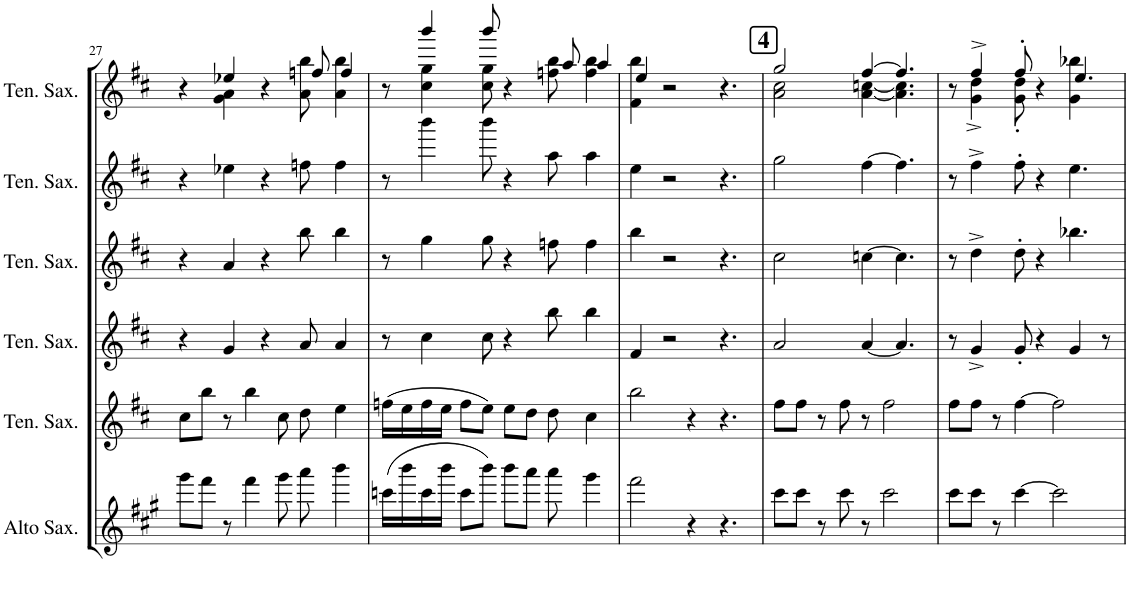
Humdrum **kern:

**kern	**kern	**kern	**kern	**kern	**kern
*part6	*part5	*part4	*part3	*part2	*part1
*staff6	*staff5	*staff4	*staff3	*staff2	*staff1
*I"Solo Alto Saxophone	*I"Solo Tenor Saxophone	*I"Tenor Saxophone 3	*I"Tenor Saxophone 2	*I"Tenor Saxophone 1	*I"Tenor Saxophone
*I'Alto Sax.	*I'Ten. Sax.	*I'Ten. Sax.	*I'Ten. Sax.	*I'Ten. Sax.	*I'Ten. Sax.
!!LO:PB:g=z
*clefG2	*clefG2	*clefG2	*clefG2	*clefG2	*clefG2
*Trd5c9	*Trd1c2	*Trd1c2	*Trd1c2	*Trd1c2	*Trd1c2
*k[f#c#g#]	*k[f#c#]	*k[f#c#]	*k[f#c#]	*k[f#c#]	*k[f#c#]
*M9/8	*M9/8	*M9/8	*M9/8	*M9/8	*M9/8
=27	=27	=27	=27	=27	=27
*	*	*	*	*	*^
8ggg#\L	8cc#\L	4r	4r	4r	4r	4ryy
8fff#\J	8bb\J	.	.	.	.	.
8r	8r	4g/	4a/	4ee-X\	4ee-X/	4g\ 4a\
4fff#\	4bb\	.	.	.	.	.
.	.	4r	4r	4r	4r	4ryy
8ggg#\	8cc#\	.	.	.	.	.
8aaa\	8dd\	8a/	8bb\	8ffn\	8ffn/	8a\ 8bb\
4bbb\	4ee\	4a/	4bb\	4ff\	4ff/	4a\ 4bb\
=28	=28	=28	=28	=28	=28	=28
(16cccn\LL	(16ffn\LL	8r	8r	8r	8r	8ryy
16bbb\	16ee\	.	.	.	.	.
16ccc\	16ff\	4cc#\	4gg\	4bbb\	4bbb/	4cc#\ 4gg\
16bbb\JJ	16ee\JJ	.	.	.	.	.
8ccc\L	8ff\L	.	.	.	.	.
8bbb\J)	8ee\J)	8cc#\	8gg\	8bbb\	8bbb/	8cc#\ 8gg\L
8bbb\L	8ee\L	4r	4r	4r	4r	4ryy
8aaa\J	8dd\J	.	.	.	.	.
8aaa\	8dd\	8bb\	8ffn\	8aa\	8aa/	8ffn\ 8bb\J
4ggg#\	4cc#\	4bb\	4ff\	4aa\	4aa/	4ff\ 4bb\
=29	=29	=29	=29	=29	=29	=29
2fff#\	2bb\	4f#/	4bb\	4ee\	4ee/	4f#\ 4bb\
.	.	2r	2r	2r	2r	2..ryy
4r	4r	.	.	.	.	.
4.r	4.r	4.r	4.r	4.r	4.r	.
!!LO:REH:place=s1:a:B:cj:fs=14:t=4	!!
=30	=30	=30	=30	=30	=30	=30
8ccc#\L	8ff#\L	2a/	2cc#\	2gg\	2gg/	2a\ 2cc#\
8ccc#\J	8ff#\J	.	.	.	.	.
8r	8r	.	.	.	.	.
8ccc#\	8ff#\	.	.	.	.	.
8r	8r	[4a/	[4ccn\	[4ff#\	[4ff#/	[4a\ [4ccn\
2ccc#\	2ff#\	.	.	.	.	.
.	.	4.a/]	4.cc\]	4.ff#\]	4.ff#/]	4.a\] 4.cc\]
=31	=31	=31	=31	=31	=31	=31
8ccc#\L	8ff#\L	8r	8r	8r	8r	8ryy
8ccc#\J	8ff#\J	4g^/	4dd^\	4ff#^\	4ff#^/	4g\^ 4dd\^
8r	8r	.	.	.	.	.
[4ccc#\	[4ff#\	8g'/	8dd'\	8ff#'\	8ff#'/	8g\' 8dd\'
.	.	4r	4r	4r	4r	4ryy
2ccc#\]	2ff#\]	.	.	.	.	.
.	.	4g/	4.bb-X\	4.ee\	4.ee/	4g\ 4bb-X\
.	.	8r	.	.	.	8ryy
*	*	*	*	*	*v	*v
=	=	=	=	=	=
*-	*-	*-	*-	*-	*-
